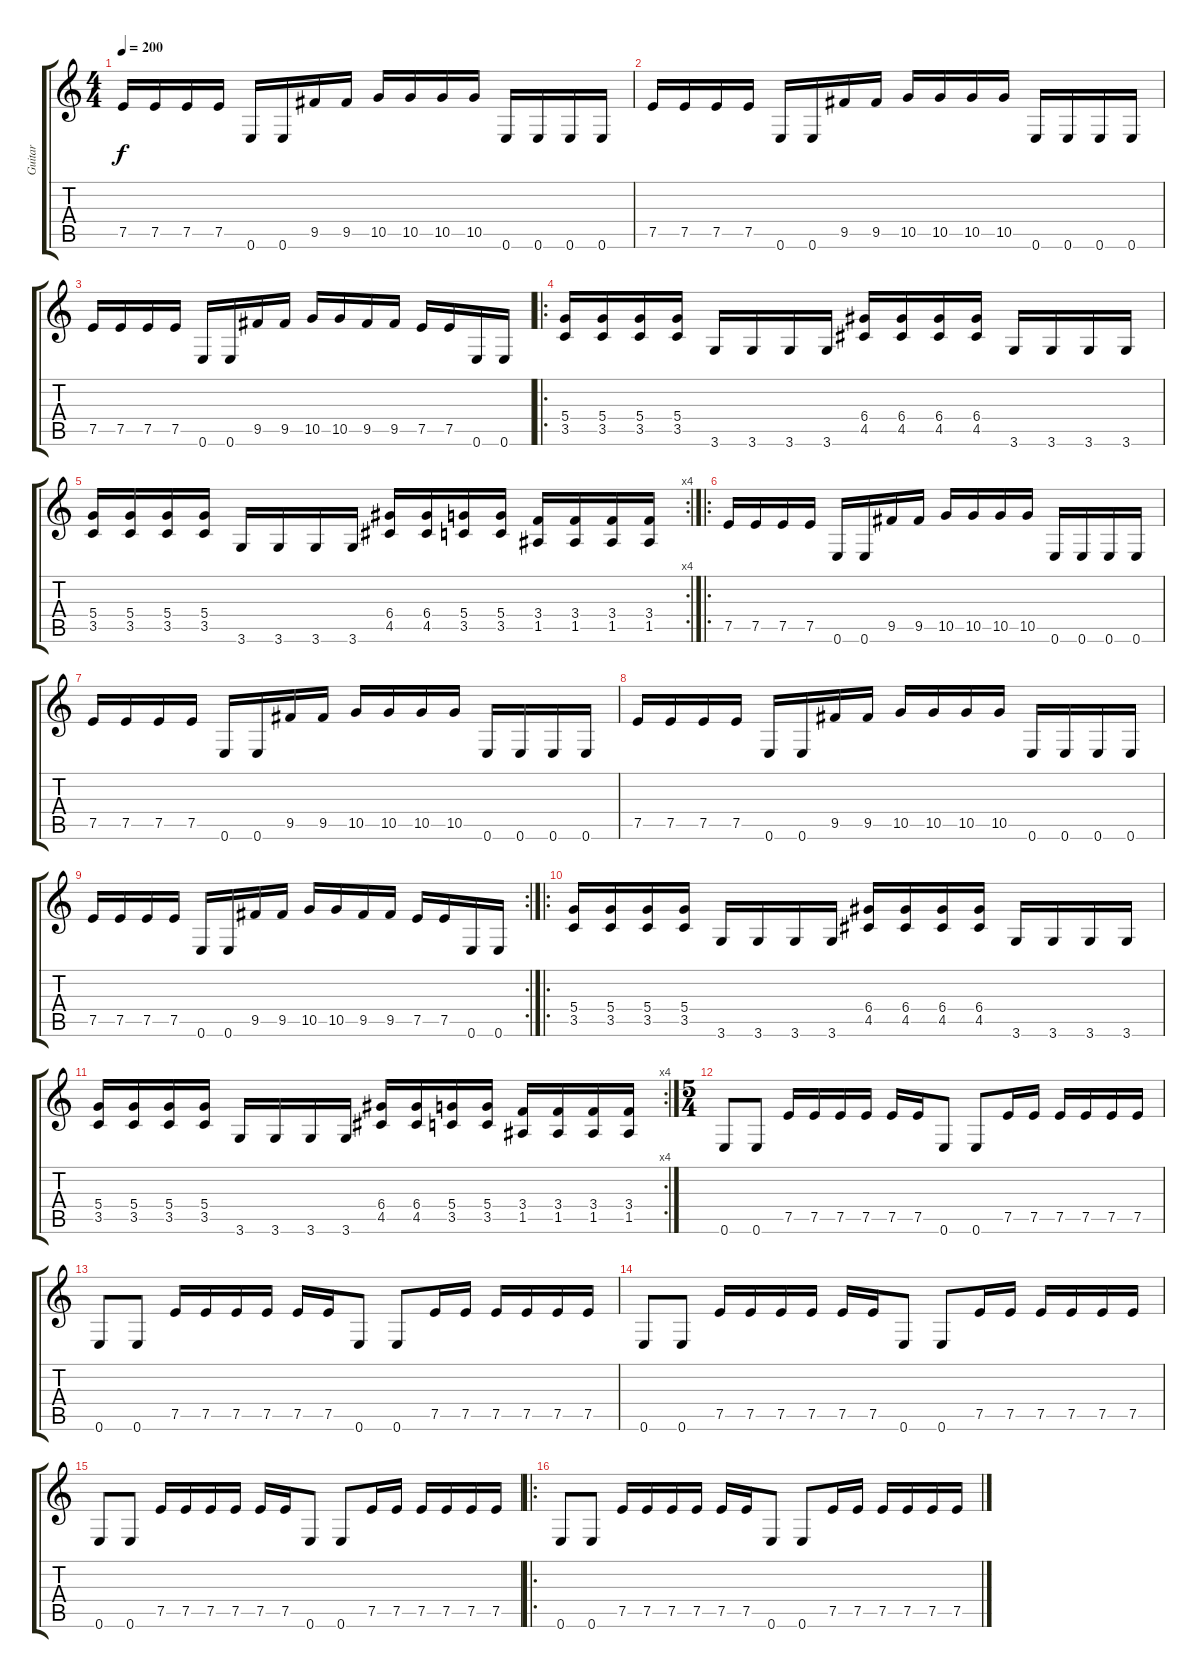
\track ("Guitar" "Guitar") {instrument distortionguitar}
\staff {score tabs}
\tuning (E4 B3 G3 D3 A2 E2) {hide}
\ts (4 4)
\tempo 200
\clef g2
\ks c
7.5.16{dy f} 7.5.16 7.5.16 7.5.16 0.6.16 0.6.16 9.5.16 9.5.16 10.5.16 10.5.16 10.5.16 10.5.16 0.6.16 0.6.16 0.6.16 0.6.16 |
7.5.16 7.5.16 7.5.16 7.5.16 0.6.16 0.6.16 9.5.16 9.5.16 10.5.16 10.5.16 10.5.16 10.5.16 0.6.16 0.6.16 0.6.16 0.6.16 |
7.5.16 7.5.16 7.5.16 7.5.16 0.6.16 0.6.16 9.5.16 9.5.16 10.5.16 10.5.16 9.5.16 9.5.16 7.5.16 7.5.16 0.6.16 0.6.16 |
\ro
(5.4 3.5).16 (5.4 3.5).16 (5.4 3.5).16 (5.4 3.5).16 3.6.16 3.6.16 3.6.16 3.6.16 (6.4 4.5).16 (6.4 4.5).16 (6.4 4.5).16 (6.4 4.5).16 3.6.16 3.6.16 3.6.16 3.6.16 |
\rc 4
(5.4 3.5).16 (5.4 3.5).16 (5.4 3.5).16 (5.4 3.5).16 3.6.16 3.6.16 3.6.16 3.6.16 (6.4 4.5).16 (6.4 4.5).16 (5.4 3.5).16 (5.4 3.5).16 (3.4 1.5).16 (3.4 1.5).16 (3.4 1.5).16 (3.4 1.5).16 |
\ro
7.5.16 7.5.16 7.5.16 7.5.16 0.6.16 0.6.16 9.5.16 9.5.16 10.5.16 10.5.16 10.5.16 10.5.16 0.6.16 0.6.16 0.6.16 0.6.16 |
7.5.16 7.5.16 7.5.16 7.5.16 0.6.16 0.6.16 9.5.16 9.5.16 10.5.16 10.5.16 10.5.16 10.5.16 0.6.16 0.6.16 0.6.16 0.6.16 |
7.5.16 7.5.16 7.5.16 7.5.16 0.6.16 0.6.16 9.5.16 9.5.16 10.5.16 10.5.16 10.5.16 10.5.16 0.6.16 0.6.16 0.6.16 0.6.16 |
\rc 2
7.5.16 7.5.16 7.5.16 7.5.16 0.6.16 0.6.16 9.5.16 9.5.16 10.5.16 10.5.16 9.5.16 9.5.16 7.5.16 7.5.16 0.6.16 0.6.16 |
\ro
(5.4 3.5).16 (5.4 3.5).16 (5.4 3.5).16 (5.4 3.5).16 3.6.16 3.6.16 3.6.16 3.6.16 (6.4 4.5).16 (6.4 4.5).16 (6.4 4.5).16 (6.4 4.5).16 3.6.16 3.6.16 3.6.16 3.6.16 |
\rc 4
(5.4 3.5).16 (5.4 3.5).16 (5.4 3.5).16 (5.4 3.5).16 3.6.16 3.6.16 3.6.16 3.6.16 (6.4 4.5).16 (6.4 4.5).16 (5.4 3.5).16 (5.4 3.5).16 (3.4 1.5).16 (3.4 1.5).16 (3.4 1.5).16 (3.4 1.5).16 |
\ts (5 4)
0.6.8 0.6.8 7.5.16 7.5.16 7.5.16 7.5.16 7.5.16 7.5.16 0.6.8 0.6.8 7.5.16 7.5.16 7.5.16 7.5.16 7.5.16 7.5.16 |
0.6.8 0.6.8 7.5.16 7.5.16 7.5.16 7.5.16 7.5.16 7.5.16 0.6.8 0.6.8 7.5.16 7.5.16 7.5.16 7.5.16 7.5.16 7.5.16 |
0.6.8 0.6.8 7.5.16 7.5.16 7.5.16 7.5.16 7.5.16 7.5.16 0.6.8 0.6.8 7.5.16 7.5.16 7.5.16 7.5.16 7.5.16 7.5.16 |
0.6.8 0.6.8 7.5.16 7.5.16 7.5.16 7.5.16 7.5.16 7.5.16 0.6.8 0.6.8 7.5.16 7.5.16 7.5.16 7.5.16 7.5.16 7.5.16 |
\ro
0.6.8 0.6.8 7.5.16 7.5.16 7.5.16 7.5.16 7.5.16 7.5.16 0.6.8 0.6.8 7.5.16 7.5.16 7.5.16 7.5.16 7.5.16 7.5.16
